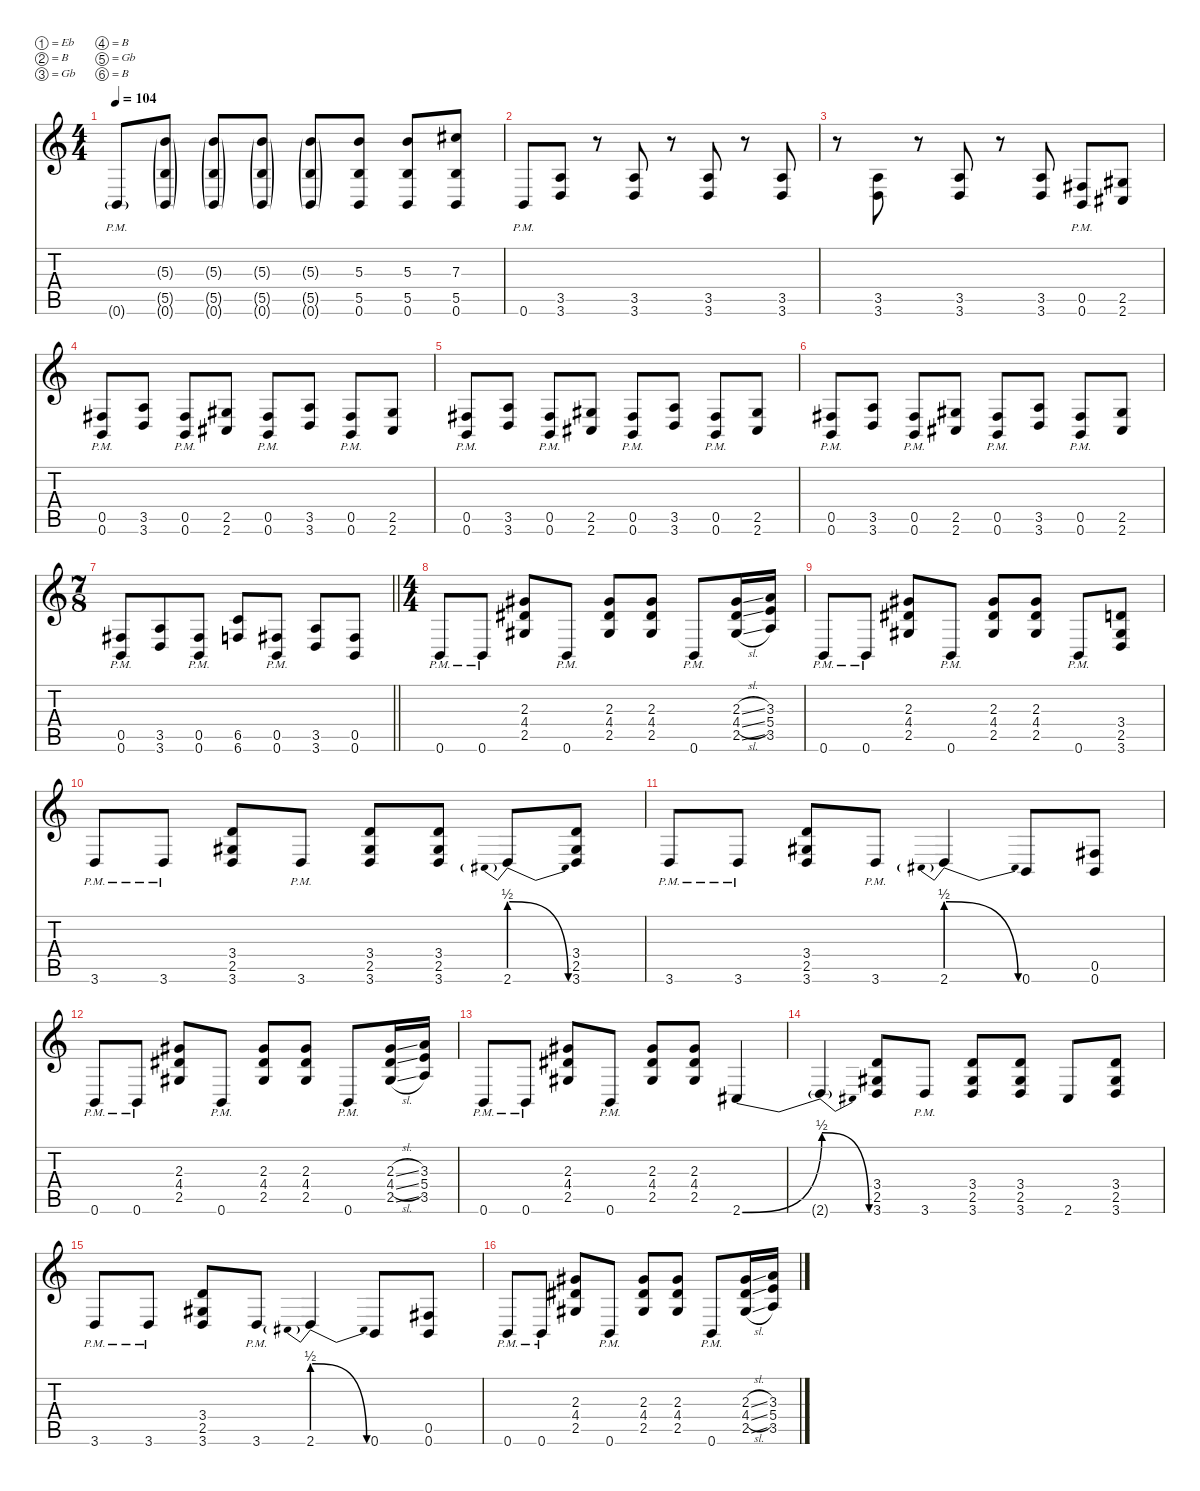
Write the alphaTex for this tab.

\defaultSystemsLayout 4
\hideDynamics
\bracketExtendMode nobrackets
\singleTrackTrackNamePolicy hidden
\multiTrackTrackNamePolicy hidden
\firstSystemTrackNameMode fullname
\firstSystemTrackNameOrientation horizontal
\otherSystemsTrackNameOrientation horizontal
\track ("Guitar" "s.guit.") {instrument acousticguitarsteel}
\staff {score tabs}
\tuning (Eb4 B3 Gb3 B2 Gb2 B1)
\ts (4 4)
\tempo 104
\clef g2
\ks c
0.6{g pm}.8{dy mp beam Up} (5.3{g} 5.5{g} 0.6{g}).8{beam Up} (5.3{g} 5.5{g} 0.6{g}).8{dy mf beam Up} (5.3{g} 5.5{g} 0.6{g}).8{dy f beam Up} (5.3{g} 5.5{g} 0.6{g}).8{beam Up} (5.3 5.5 0.6).8{dy mf beam Up} (5.3 5.5 0.6).8{beam Up} (7.3{acc #} 5.5 0.6).8{beam Up} |
0.6{pm}.8{dy f beam Up} (3.5 3.6).8{beam Up} r.8{beam Up} (3.5 3.6).8{beam Up} r.8{beam Up} (3.5 3.6).8{beam Up} r.8{beam Up} (3.5 3.6).8{beam Up} |
r.8{beam Down} (3.5 3.6).8{beam Up} r.8{beam Up} (3.5 3.6).8{beam Up} r.8{beam Up} (3.5 3.6).8{beam Up} (0.5{pm acc #} 0.6{pm}).8{beam Up} (2.5{acc #} 2.6{acc #}).8{beam Up} |
(0.5{pm acc #} 0.6{pm}).8{beam Up} (3.5 3.6).8{beam Up} (0.5{pm acc #} 0.6{pm}).8{beam Up} (2.5{acc #} 2.6{acc #}).8{beam Up} (0.5{pm acc #} 0.6{pm}).8{beam Up} (3.5 3.6).8{beam Up} (0.5{pm acc #} 0.6{pm}).8{beam Up} (2.5{acc #} 2.6{acc #}).8{beam Up} |
(0.5{pm acc #} 0.6{pm}).8{beam Up} (3.5 3.6).8{beam Up} (0.5{pm acc #} 0.6{pm}).8{beam Up} (2.5{acc #} 2.6{acc #}).8{beam Up} (0.5{pm acc #} 0.6{pm}).8{beam Up} (3.5 3.6).8{beam Up} (0.5{pm acc #} 0.6{pm}).8{beam Up} (2.5{acc #} 2.6{acc #}).8{beam Up} |
(0.5{pm acc #} 0.6{pm}).8{beam Up} (3.5 3.6).8{beam Up} (0.5{pm acc #} 0.6{pm}).8{beam Up} (2.5{acc #} 2.6{acc #}).8{beam Up} (0.5{pm acc #} 0.6{pm}).8{beam Up} (3.5 3.6).8{beam Up} (0.5{pm acc #} 0.6{pm}).8{beam Up} (2.5{acc #} 2.6{acc #}).8{beam Up} |
\ts (7 8)
\beaming (8 3 2 2)
\barLineRight lightlight
(0.5{pm acc #} 0.6{pm}).8{beam Up} (3.5 3.6).8{beam Up} (0.5{pm acc #} 0.6{pm}).8{beam Up} (6.5 6.6).8{beam Up} (0.5{pm acc #} 0.6{pm}).8{beam Up} (3.5 3.6).8{beam Up} (0.5{acc #} 0.6).8{beam Up} |
\ts (4 4)
\beaming (8 2 2 2 2)
\section ("" "")
0.6{pm}.8{beam Up} 0.6{pm}.8{beam Up} (2.3{acc #} 4.4{acc #} 2.5{acc #}).8{beam Up} 0.6{pm}.8{beam Up} (2.3{acc #} 4.4{acc #} 2.5{acc #}).8{beam Up} (2.3{acc #} 4.4{acc #} 2.5{acc #}).8{beam Up} 0.6{pm}.8{beam Up} (2.3{sl acc #} 4.4{sl acc #} 2.5{sl acc #}).16{beam Up} (3.3 5.4 3.5).16{beam Up} |
0.6{pm}.8{beam Up} 0.6{pm}.8{beam Up} (2.3{acc #} 4.4{acc #} 2.5{acc #}).8{beam Up} 0.6{pm}.8{beam Up} (2.3{acc #} 4.4{acc #} 2.5{acc #}).8{beam Up} (2.3{acc #} 4.4{acc #} 2.5{acc #}).8{beam Up} 0.6{pm}.8{beam Up} (3.4 2.5{acc #} 3.6).8{beam Up} |
3.6{pm}.8{beam Up} 3.6{pm}.8{beam Up} (3.4 2.5{acc #} 3.6).8{beam Up} 3.6{pm}.8{beam Up} (3.4 2.5{acc #} 3.6).8{beam Up} (3.4 2.5{acc #} 3.6).8{beam Up} 2.6{be (prebendrelease 0 2 30 0)}.8{beam Up} (3.4 2.5{acc #} 3.6).8{beam Up} |
3.6{pm}.8{beam Up} 3.6{pm}.8{beam Up} (3.4 2.5{acc #} 3.6).8{beam Up} 3.6{pm}.8{beam Up} 2.6{be (prebendrelease 0 2 30 0)}.4{beam Up} 0.6.8{beam Up} (0.5{acc #} 0.6).8{beam Up} |
0.6{pm}.8{beam Up} 0.6{pm}.8{beam Up} (2.3{acc #} 4.4{acc #} 2.5{acc #}).8{beam Up} 0.6{pm}.8{beam Up} (2.3{acc #} 4.4{acc #} 2.5{acc #}).8{beam Up} (2.3{acc #} 4.4{acc #} 2.5{acc #}).8{beam Up} 0.6{pm}.8{beam Up} (2.3{sl acc #} 4.4{sl acc #} 2.5{sl acc #}).16{beam Up} (3.3 5.4 3.5).16{beam Up} |
0.6{pm}.8{beam Up} 0.6{pm}.8{beam Up} (2.3{acc #} 4.4{acc #} 2.5{acc #}).8{beam Up} 0.6{pm}.8{beam Up} (2.3{acc #} 4.4{acc #} 2.5{acc #}).8{beam Up} (2.3{acc #} 4.4{acc #} 2.5{acc #}).8{beam Up} 2.6{be (bend 0 0 60 2) acc #}.4{beam Up} |
2.6{be (release 0 2 60 0) t}.4{beam Up} (3.4 2.5{acc #} 3.6).8{beam Up} 3.6{pm}.8{beam Up} (3.4 2.5{acc #} 3.6).8{beam Up} (3.4 2.5{acc #} 3.6).8{beam Up} 2.6{acc #}.8{beam Up} (3.4 2.5{acc #} 3.6).8{beam Up} |
3.6{pm}.8{beam Up} 3.6{pm}.8{beam Up} (3.4 2.5{acc #} 3.6).8{beam Up} 3.6{pm}.8{beam Up} 2.6{be (prebendrelease 0 2 30 0)}.4{beam Up} 0.6.8{beam Up} (0.5{acc #} 0.6).8{beam Up} |
0.6{pm}.8{beam Up} 0.6{pm}.8{beam Up} (2.3{acc #} 4.4{acc #} 2.5{acc #}).8{beam Up} 0.6{pm}.8{beam Up} (2.3{acc #} 4.4{acc #} 2.5{acc #}).8{beam Up} (2.3{acc #} 4.4{acc #} 2.5{acc #}).8{beam Up} 0.6{pm}.8{beam Up} (2.3{sl acc #} 4.4{sl acc #} 2.5{sl acc #}).16{beam Up} (3.3 5.4 3.5).16{beam Up}
